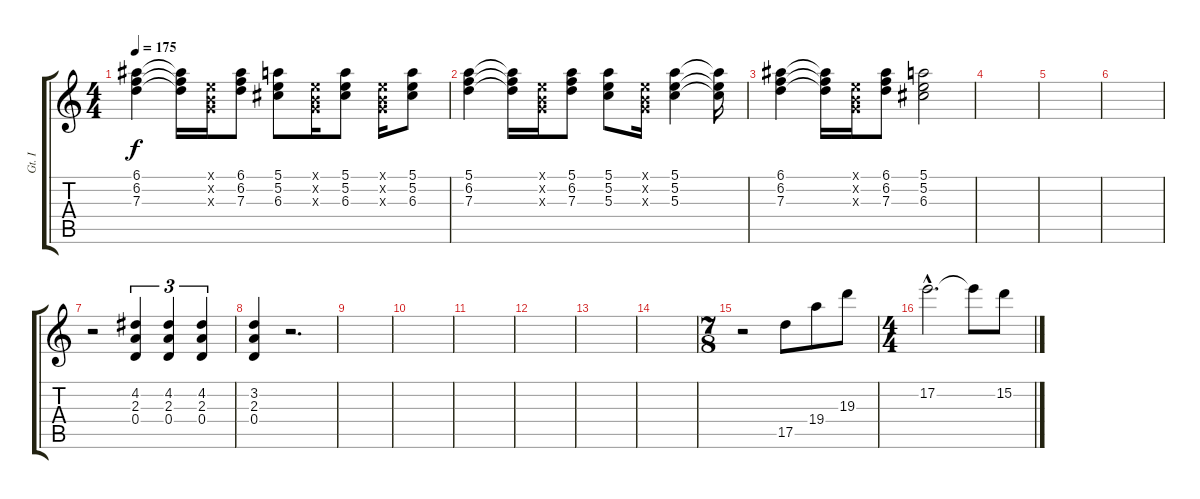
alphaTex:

\track ("Gt. I" "Gt. I") {instrument distortionguitar}
\staff {score tabs}
\tuning (E4 B3 G3 D3 A2 E2) {hide}
\ts (4 4)
\tempo 175
\clef g2
\ks c
(6.1 6.2 7.3).4{dy f} (6.1{t} 6.2{t} 7.3{t}).16 (0.1{x} 0.2{x} 0.3{x}).16 (6.1 6.2 7.3).8 (5.1 5.2 6.3).8 (0.1{x} 0.2{x} 0.3{x}).16 (5.1 5.2 6.3).8 (0.1{x} 0.2{x} 0.3{x}).16 (5.1 5.2 6.3).8 |
(5.1 6.2 7.3).4 (5.1{t} 6.2{t} 7.3{t}).16 (0.1{x} 0.2{x} 0.3{x}).16 (5.1 6.2 7.3).8 (5.1 5.2 5.3).8 (0.1{x} 0.2{x} 0.3{x}).16 (5.1 5.2 5.3).4 (5.1{t} 5.2{t} 5.3{t}).16 |
(6.1 6.2 7.3).4 (6.1{t} 6.2{t} 7.3{t}).16 (0.1{x} 0.2{x} 0.3{x}).16 (6.1 6.2 7.3).8 (5.1 5.2 6.3).2 |
|
|
|
r.2 (4.2 2.3 0.4).4{tu (3 2)} (4.2 2.3 0.4).4{tu (3 2)} (4.2 2.3 0.4).4{tu (3 2)} |
(3.2 2.3 0.4).4 r.2{d} |
|
|
|
|
|
|
\ts (7 8)
r.2{volume 14 balance 8} 17.5.8 19.4.8 19.3.8 |
\ts (4 4)
17.2{hac}.2{d} 17.2{t}.8 15.2.8
